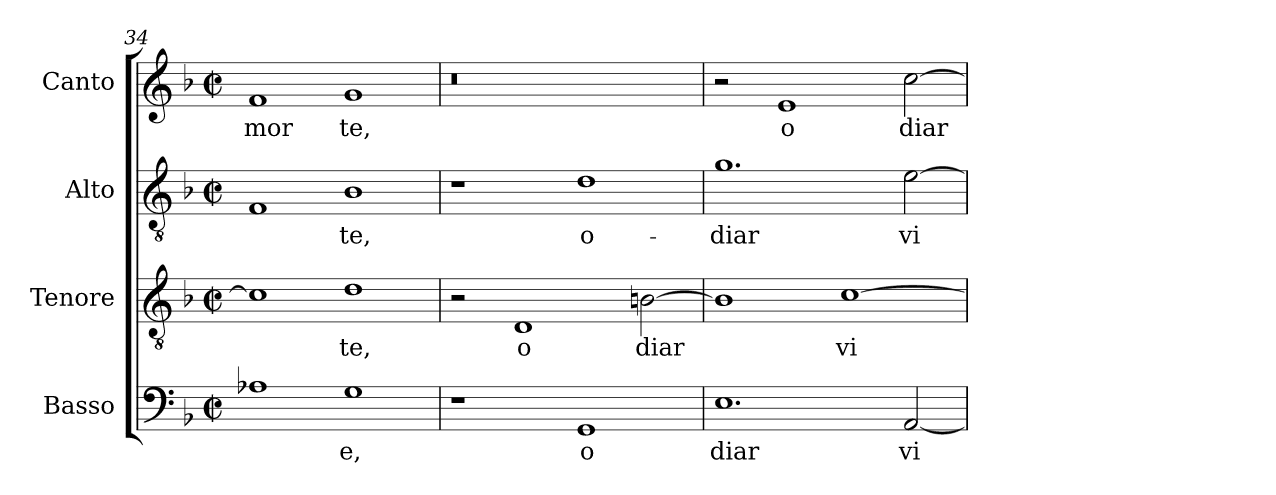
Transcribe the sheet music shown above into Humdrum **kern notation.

**kern	**text	**kern	**text	**kern	**text	**kern	**text
*part4	*part4	*part3	*part3	*part2	*part2	*part1	*part1
*staff4	*staff4	*staff3	*staff3	*staff2	*staff2	*staff1	*staff1
*I"Basso	*	*I"Tenore	*	*I"Alto	*	*I"Canto	*
!!LO:LB:g=z
*clefF4	*	*clefGv2	*	*clefGv2	*	*clefG2	*
*k[b-]	*	*k[b-]	*	*k[b-]	*	*k[b-]	*
*F:	*	*F:	*	*F:	*	*F:	*
*M2/2	*	*M2/2	*	*M2/2	*	*M2/2	*
*met(c|)	*	*met(c|)	*	*met(c|)	*	*met(c|)	*
=34	=34	=34	=34	=34	=34	=34	=34
!	!	!	!	!	!	!	!LO:LY:b:cj
1A-X	.	1c]	.	1F	.	1f	mor
!	!LO:LY:b:cj	!	!LO:LY:b:cj	!	!LO:LY:b:cj	!	!LO:LY:b:cj
1G	-e,	1d	-te,	1B-	-te,	1g	te,
=35	=35	=35	=35	=35	=35	=35	=35
1r	.	2r	.	1r	.	0r	.
!	!	!	!LO:LY:b:cj	!	!	!	!
.	.	1D	o	.	.	.	.
!	!LO:LY:b:cj	!	!	!	!LO:LY:b:cj	!	!
1GG	o	.	.	1d	o-	.	.
!	!	!	!LO:LY:b	!	!	!	!
.	.	[>2Bn\	diar	.	.	.	.
=36	=36	=36	=36	=36	=36	=36	=36
!	!LO:LY:b:cj	!	!	!	!LO:LY:b:cj	!	!
1.E	diar	1B]	.	1.g	-diar	2r	.
!	!	!	!	!	!	!	!LO:LY:b:cj
.	.	.	.	.	.	1e	o
!	!	!	!LO:LY:b:cj	!	!	!	!
.	.	[>1c	vi	.	.	.	.
!	!LO:LY:b:cj	!	!	!	!LO:LY:b:cj	!	!LO:LY:b
[<2AA/	vi	.	.	[>2e\	vi-	[>2cc\	diar
=	=	=	=	=	=	=	=
*-	*-	*-	*-	*-	*-	*-	*-
